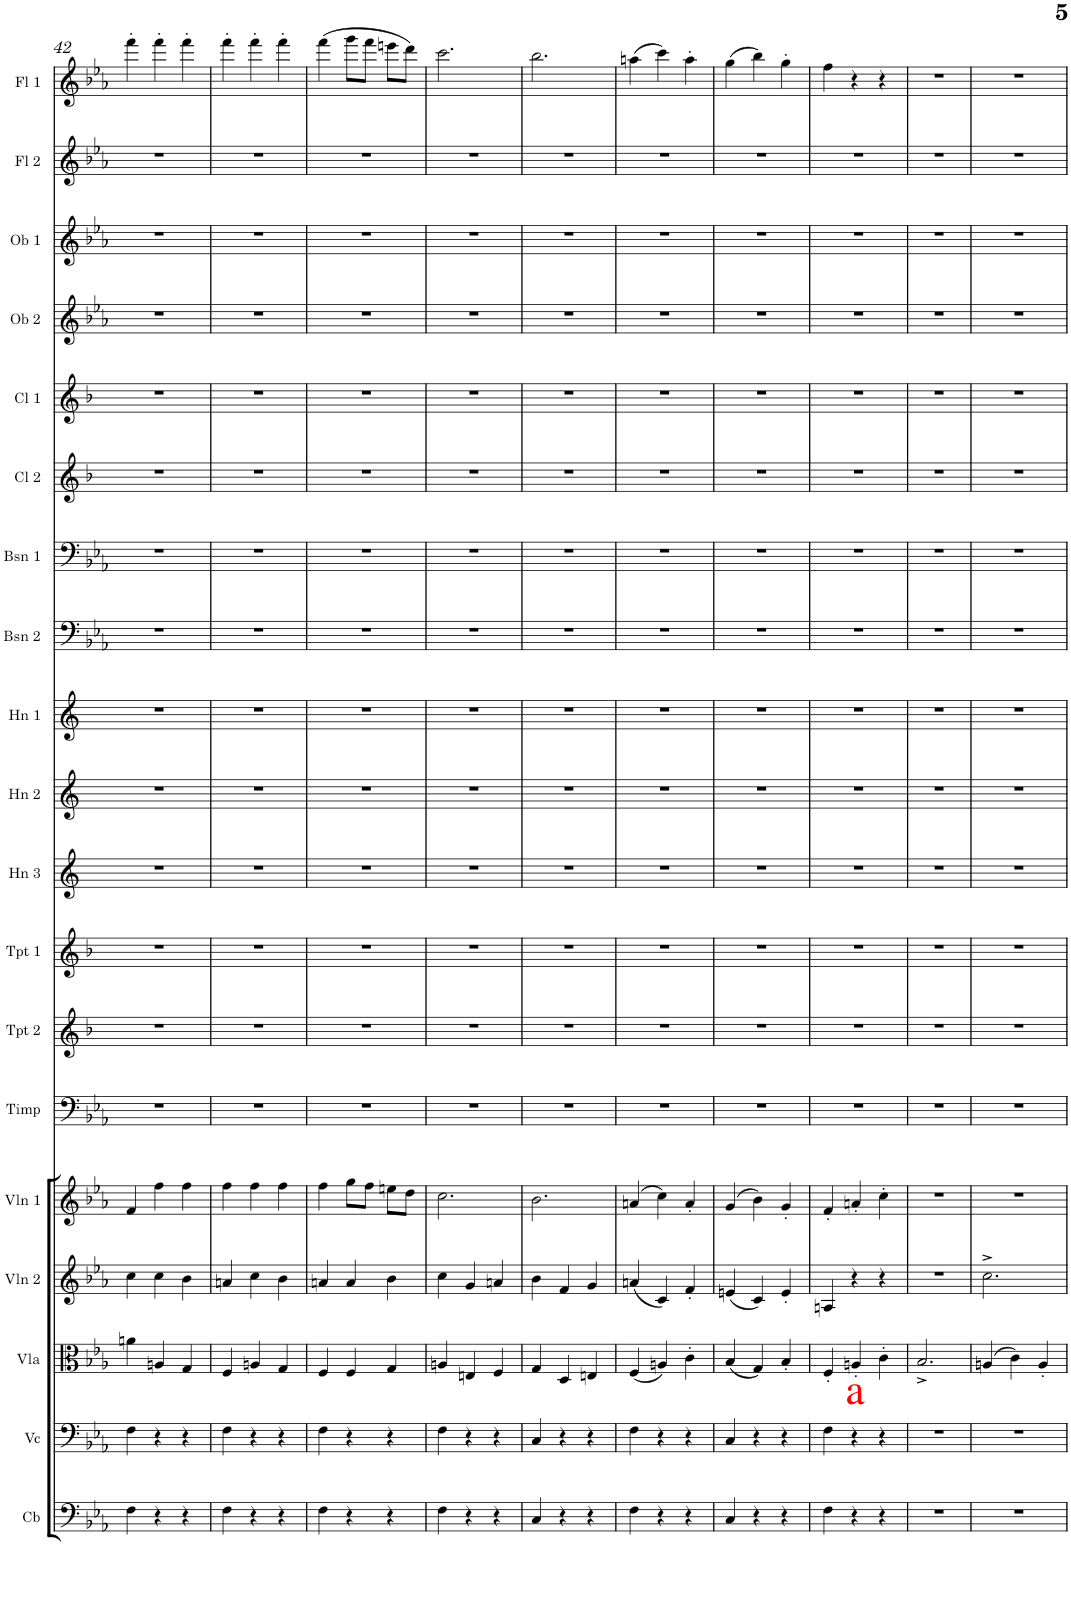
**kern	**kern	**kern	**text	**kern	**kern	**kern	**kern	**kern	**kern	**kern	**kern	**kern	**kern	**kern	**kern	**kern	**kern	**kern	**kern
*part19	*part18	*part17	*part17	*part16	*part15	*part14	*part13	*part12	*part11	*part10	*part9	*part8	*part7	*part6	*part5	*part4	*part3	*part2	*part1
*staff19	*staff18	*staff17	*staff17	*staff16	*staff15	*staff14	*staff13	*staff12	*staff11	*staff10	*staff9	*staff8	*staff7	*staff6	*staff5	*staff4	*staff3	*staff2	*staff1
*I"Contrabass	*I"Violoncello	*I"Viola	*	*I"Violin 2	*I"Violin 1	*I"Timpani	*I"Bb Trumpet 2	*I"Bb Trumpet 1	*I"Eb Horn 3	*I"Eb Horn 2	*I"Eb Horn 1	*I"Bassoon 2	*I"Bassoon 1	*I"Bb Clarinet 2	*I"Bb Clarinet 1	*I"Oboe 2	*I"Oboe 1	*I"Flute 2	*I"Flute 1
*I'Cb	*I'Vc	*I'Vla	*	*I'Vln 2	*I'Vln 1	*I'Timp	*I'Tpt 2	*I'Tpt 1	*I'Hn 3	*I'Hn 2	*I'Hn 1	*I'Bsn 2	*I'Bsn 1	*I'Cl 2	*I'Cl 1	*I'Ob 2	*I'Ob 1	*I'Fl 2	*I'Fl 1
!!LO:PB:g=z
*clefF4	*clefF4	*clefC3	*	*clefG2	*clefG2	*clefF4	*clefG2	*clefG2	*clefG2	*clefG2	*clefG2	*clefF4	*clefF4	*clefG2	*clefG2	*clefG2	*clefG2	*clefG2	*clefG2
*Trd7c12	*	*	*	*	*	*	*Trd1c2	*Trd1c2	*Trd5c9	*Trd5c9	*Trd5c9	*	*	*Trd1c2	*Trd1c2	*	*	*	*
*k[b-e-a-]	*k[b-e-a-]	*k[b-e-a-]	*	*k[b-e-a-]	*k[b-e-a-]	*k[b-e-a-]	*k[b-]	*k[b-]	*k[]	*k[]	*k[]	*k[b-e-a-]	*k[b-e-a-]	*k[b-]	*k[b-]	*k[b-e-a-]	*k[b-e-a-]	*k[b-e-a-]	*k[b-e-a-]
*M3/4	*M3/4	*M3/4	*	*M3/4	*M3/4	*M3/4	*M3/4	*M3/4	*M3/4	*M3/4	*M3/4	*M3/4	*M3/4	*M3/4	*M3/4	*M3/4	*M3/4	*M3/4	*M3/4
=42	=42	=42	=42	=42	=42	=42	=42	=42	=42	=42	=42	=42	=42	=42	=42	=42	=42	=42	=42
4F\	4F\	4an\	.	4cc\	4f/	2.r	2.r	2.r	2.r	2.r	2.r	2.r	2.r	2.r	2.r	2.r	2.r	2.r	4fff'\
4r	4r	4An/	.	4cc\	4ff\	.	.	.	.	.	.	.	.	.	.	.	.	.	4fff'\
4r	4r	4G/	.	4b-\	4ff\	.	.	.	.	.	.	.	.	.	.	.	.	.	4fff'\
=43	=43	=43	=43	=43	=43	=43	=43	=43	=43	=43	=43	=43	=43	=43	=43	=43	=43	=43	=43
4F\	4F\	4F/	.	4an/	4ff\	2.r	2.r	2.r	2.r	2.r	2.r	2.r	2.r	2.r	2.r	2.r	2.r	2.r	4fff'\
4r	4r	4An/	.	4cc\	4ff\	.	.	.	.	.	.	.	.	.	.	.	.	.	4fff'\
4r	4r	4G/	.	4b-\	4ff\	.	.	.	.	.	.	.	.	.	.	.	.	.	4fff'\
=44	=44	=44	=44	=44	=44	=44	=44	=44	=44	=44	=44	=44	=44	=44	=44	=44	=44	=44	=44
4F\	4F\	4F/	.	4an/	4ff\	2.r	2.r	2.r	2.r	2.r	2.r	2.r	2.r	2.r	2.r	2.r	2.r	2.r	(4fff\
4r	4r	4F/	.	4a/	8gg\L	.	.	.	.	.	.	.	.	.	.	.	.	.	8ggg\L
.	.	.	.	.	8ff\J	.	.	.	.	.	.	.	.	.	.	.	.	.	8fff\J
4r	4r	4G/	.	4b-\	8een\L	.	.	.	.	.	.	.	.	.	.	.	.	.	8eeen\L
.	.	.	.	.	8dd\J	.	.	.	.	.	.	.	.	.	.	.	.	.	8ddd\J)
=45	=45	=45	=45	=45	=45	=45	=45	=45	=45	=45	=45	=45	=45	=45	=45	=45	=45	=45	=45
4F\	4F\	4An/	.	4cc\	2.cc\	2.r	2.r	2.r	2.r	2.r	2.r	2.r	2.r	2.r	2.r	2.r	2.r	2.r	2.ccc\
4r	4r	4En/	.	4g/	.	.	.	.	.	.	.	.	.	.	.	.	.	.	.
4r	4r	4F/	.	4an/	.	.	.	.	.	.	.	.	.	.	.	.	.	.	.
=46	=46	=46	=46	=46	=46	=46	=46	=46	=46	=46	=46	=46	=46	=46	=46	=46	=46	=46	=46
4C/	4C/	4G/	.	4b-\	2.b-\	2.r	2.r	2.r	2.r	2.r	2.r	2.r	2.r	2.r	2.r	2.r	2.r	2.r	2.bb-\
4r	4r	4D/	.	4f/	.	.	.	.	.	.	.	.	.	.	.	.	.	.	.
4r	4r	4En/	.	4g/	.	.	.	.	.	.	.	.	.	.	.	.	.	.	.
=47	=47	=47	=47	=47	=47	=47	=47	=47	=47	=47	=47	=47	=47	=47	=47	=47	=47	=47	=47
4F\	4F\	(4F/	.	(4an/	(4an/	2.r	2.r	2.r	2.r	2.r	2.r	2.r	2.r	2.r	2.r	2.r	2.r	2.r	(4aan\
4r	4r	4An/)	.	4c/)	4cc\)	.	.	.	.	.	.	.	.	.	.	.	.	.	4ccc\)
4r	4r	4c'\	.	4f'/	4a'/	.	.	.	.	.	.	.	.	.	.	.	.	.	4aa'\
=48	=48	=48	=48	=48	=48	=48	=48	=48	=48	=48	=48	=48	=48	=48	=48	=48	=48	=48	=48
4C/	4C/	(4B-/	.	(4en/	(4g/	2.r	2.r	2.r	2.r	2.r	2.r	2.r	2.r	2.r	2.r	2.r	2.r	2.r	(4gg\
4r	4r	4G/)	.	4c/)	4b-\)	.	.	.	.	.	.	.	.	.	.	.	.	.	4bb-\)
4r	4r	4B-'/	.	4e'/	4g'/	.	.	.	.	.	.	.	.	.	.	.	.	.	4gg'\
=49	=49	=49	=49	=49	=49	=49	=49	=49	=49	=49	=49	=49	=49	=49	=49	=49	=49	=49	=49
4F\	4F\	4F'/	.	4An/	4f'/	2.r	2.r	2.r	2.r	2.r	2.r	2.r	2.r	2.r	2.r	2.r	2.r	2.r	4ff\
!	!	!	!LO:LY:b:color=#FF0000	!	!	!	!	!	!	!	!	!	!	!	!	!	!	!	!
4r	4r	4An'/	a	4r	4an'/	.	.	.	.	.	.	.	.	.	.	.	.	.	4r
4r	4r	4c'\	.	4r	4cc'\	.	.	.	.	.	.	.	.	.	.	.	.	.	4r
=50	=50	=50	=50	=50	=50	=50	=50	=50	=50	=50	=50	=50	=50	=50	=50	=50	=50	=50	=50
2.r	2.r	2.B-^/	.	2.r	2.r	2.r	2.r	2.r	2.r	2.r	2.r	2.r	2.r	2.r	2.r	2.r	2.r	2.r	2.r
=51	=51	=51	=51	=51	=51	=51	=51	=51	=51	=51	=51	=51	=51	=51	=51	=51	=51	=51	=51
2.r	2.r	(4An/	.	2.cc^\	2.r	2.r	2.r	2.r	2.r	2.r	2.r	2.r	2.r	2.r	2.r	2.r	2.r	2.r	2.r
.	.	4c\)	.	.	.	.	.	.	.	.	.	.	.	.	.	.	.	.	.
.	.	4A'/	.	.	.	.	.	.	.	.	.	.	.	.	.	.	.	.	.
=	=	=	=	=	=	=	=	=	=	=	=	=	=	=	=	=	=	=	=
*-	*-	*-	*-	*-	*-	*-	*-	*-	*-	*-	*-	*-	*-	*-	*-	*-	*-	*-	*-
